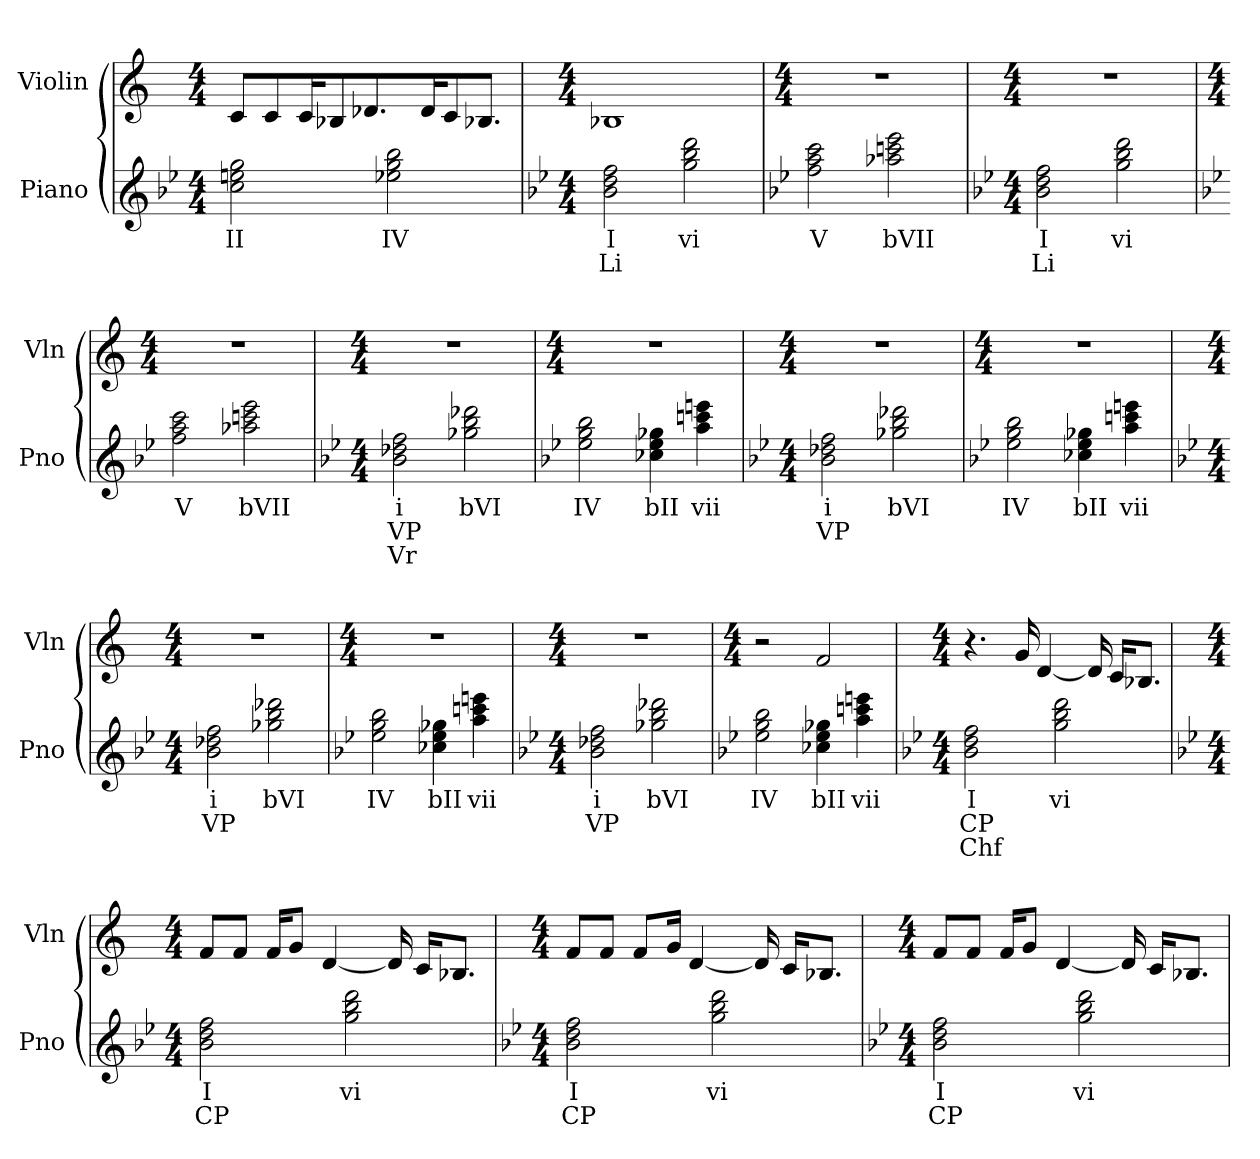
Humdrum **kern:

**kern	**text	**text	**text	**kern
*part2	*part2	*part2	*part2	*part1
*staff2	*staff2	*staff2	*staff2	*staff1
*I"Piano	*	*	*	*I"Violin
*I'Pno	*	*	*	*I'Vln
*k[b-e-]	*	*	*	*
*B-:	*	*	*	*
*M4/4	*	*	*	*M4/4
=	=	=	=	=
2cc 2een 2gg	II	.	.	8cL
.	.	.	.	8cJ
.	.	.	.	16cKL
.	.	.	.	8B-X
.	.	.	.	8.d-XJ
2ee-X 2gg 2bb-	IV	.	.	.
.	.	.	.	16d-KL
.	.	.	.	8cJ
.	.	.	.	8.B-XJ
=	=	=	=	=
*k[b-e-]	*	*	*	*
*B-:	*	*	*	*
*M4/4	*	*	*	*M4/4
2b- 2dd 2ff	I	Li	.	1B-X
2gg 2bb- 2ddd	vi	.	.	.
=	=	=	=	=
*k[b-e-]	*	*	*	*
*B-:	*	*	*	*
*	*	*	*	*M4/4
2ff 2aa 2ccc	V	.	.	1r
2aa-X 2cccn 2eee-	bVII	.	.	.
=	=	=	=	=
*k[b-e-]	*	*	*	*
*B-:	*	*	*	*
*M4/4	*	*	*	*M4/4
2b- 2dd 2ff	I	Li	.	1r
2gg 2bb- 2ddd	vi	.	.	.
=	=	=	=	=
*k[b-e-]	*	*	*	*
*B-:	*	*	*	*
*	*	*	*	*M4/4
2ff 2aa 2ccc	V	.	.	1r
2aa-X 2cccn 2eee-	bVII	.	.	.
=	=	=	=	=
*k[b-e-]	*	*	*	*
*B-:	*	*	*	*
*M4/4	*	*	*	*M4/4
2b- 2dd-X 2ff	i	VP	Vr	1r
2gg-X 2bb- 2ddd-X	bVI	.	.	.
=	=	=	=	=
*k[b-e-]	*	*	*	*
*B-:	*	*	*	*
*	*	*	*	*M4/4
2ee- 2gg 2bb-	IV	.	.	1r
4cc-X 4ee- 4gg-X	bII	.	.	.
4aa 4cccn 4eeen	vii	.	.	.
=	=	=	=	=
*k[b-e-]	*	*	*	*
*B-:	*	*	*	*
*M4/4	*	*	*	*M4/4
2b- 2dd-X 2ff	i	VP	.	1r
2gg-X 2bb- 2ddd-X	bVI	.	.	.
=	=	=	=	=
*k[b-e-]	*	*	*	*
*B-:	*	*	*	*
*	*	*	*	*M4/4
2ee- 2gg 2bb-	IV	.	.	1r
4cc-X 4ee- 4gg-X	bII	.	.	.
4aa 4cccn 4eeen	vii	.	.	.
=	=	=	=	=
*k[b-e-]	*	*	*	*
*B-:	*	*	*	*
*M4/4	*	*	*	*M4/4
2b- 2dd-X 2ff	i	VP	.	1r
2gg-X 2bb- 2ddd-X	bVI	.	.	.
=	=	=	=	=
*k[b-e-]	*	*	*	*
*B-:	*	*	*	*
*	*	*	*	*M4/4
2ee- 2gg 2bb-	IV	.	.	1r
4cc-X 4ee- 4gg-X	bII	.	.	.
4aa 4cccn 4eeen	vii	.	.	.
=	=	=	=	=
*k[b-e-]	*	*	*	*
*B-:	*	*	*	*
*M4/4	*	*	*	*M4/4
2b- 2dd-X 2ff	i	VP	.	1r
2gg-X 2bb- 2ddd-X	bVI	.	.	.
=	=	=	=	=
*k[b-e-]	*	*	*	*
*B-:	*	*	*	*
*	*	*	*	*M4/4
2ee- 2gg 2bb-	IV	.	.	2r
4cc-X 4ee- 4gg-X	bII	.	.	2f
4aa 4cccn 4eeen	vii	.	.	.
=	=	=	=	=
*k[b-e-]	*	*	*	*
*B-:	*	*	*	*
*M4/4	*	*	*	*M4/4
2b- 2dd 2ff	I	CP	Chf	4.r
.	.	.	.	16g
.	.	.	.	[4d
2gg 2bb- 2ddd	vi	.	.	.
.	.	.	.	16d]
.	.	.	.	16cKL
.	.	.	.	8.B-XJ
=	=	=	=	=
*k[b-e-]	*	*	*	*
*B-:	*	*	*	*
*M4/4	*	*	*	*M4/4
2b- 2dd 2ff	I	CP	.	8fL
.	.	.	.	8fJ
.	.	.	.	16fKL
.	.	.	.	8gJ
.	.	.	.	[4d
2gg 2bb- 2ddd	vi	.	.	.
.	.	.	.	16d]
.	.	.	.	16cKL
.	.	.	.	8.B-XJ
=	=	=	=	=
*k[b-e-]	*	*	*	*
*B-:	*	*	*	*
*M4/4	*	*	*	*M4/4
2b- 2dd 2ff	I	CP	.	8fL
.	.	.	.	8fJ
.	.	.	.	8fL
.	.	.	.	16gJk
.	.	.	.	[4d
2gg 2bb- 2ddd	vi	.	.	.
.	.	.	.	16d]
.	.	.	.	16cKL
.	.	.	.	8.B-XJ
=	=	=	=	=
*k[b-e-]	*	*	*	*
*B-:	*	*	*	*
*M4/4	*	*	*	*M4/4
2b- 2dd 2ff	I	CP	.	8fL
.	.	.	.	8fJ
.	.	.	.	16fKL
.	.	.	.	8gJ
.	.	.	.	[4d
2gg 2bb- 2ddd	vi	.	.	.
.	.	.	.	16d]
.	.	.	.	16cKL
.	.	.	.	8.B-XJ
=	=	=	=	=
*-	*-	*-	*-	*-
